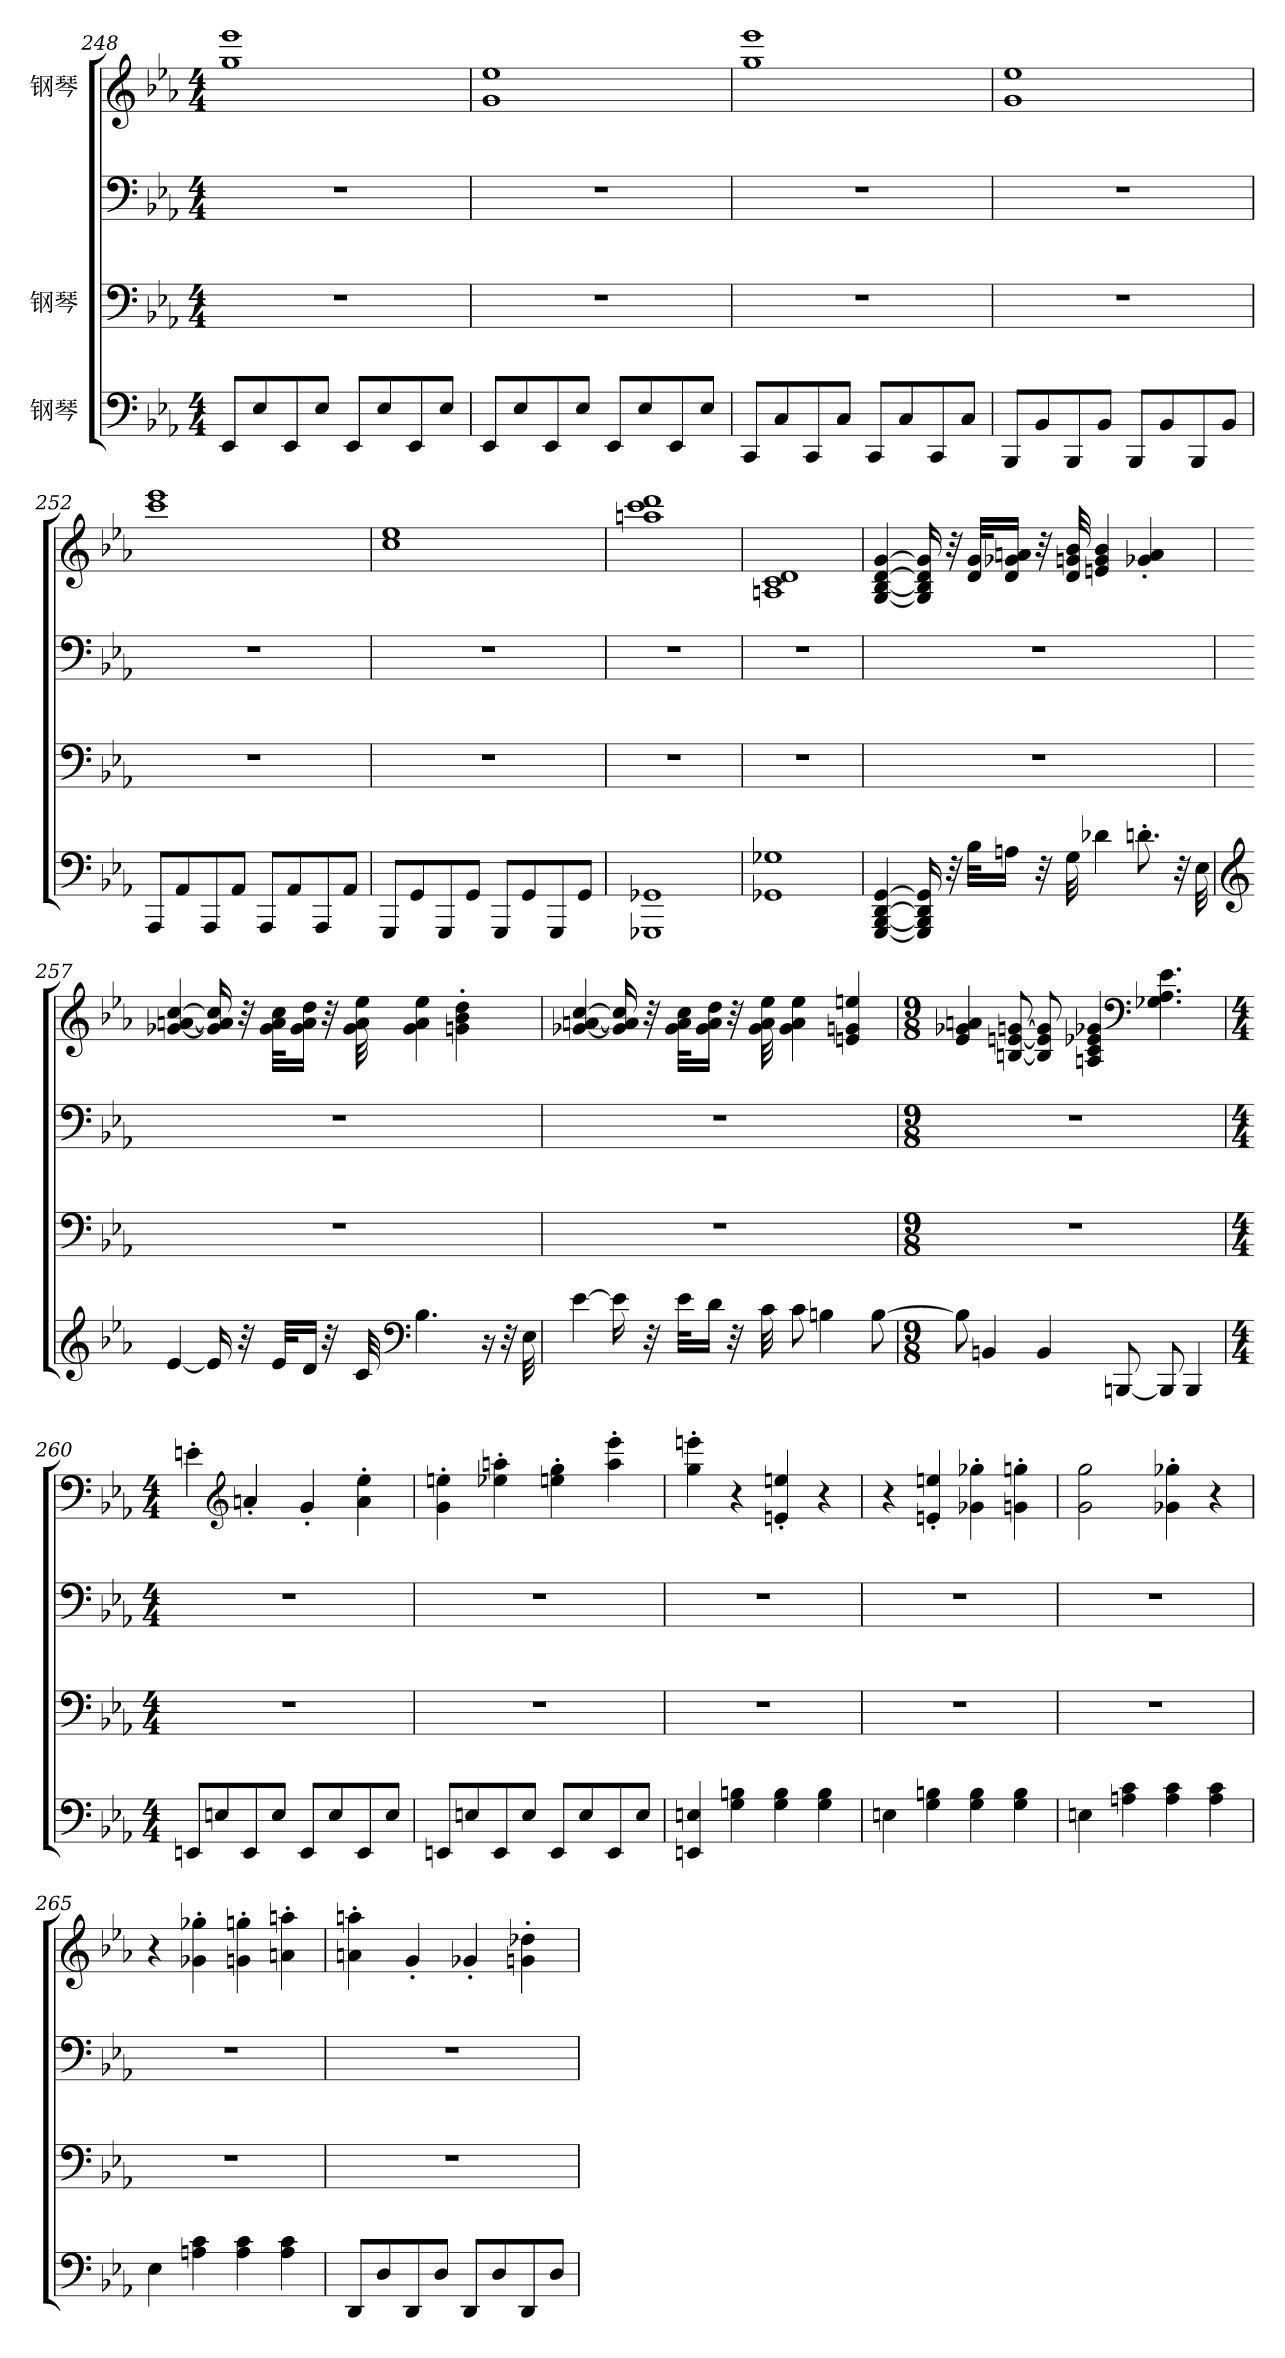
**kern	**kern	**kern	**kern
*part3	*part2	*part2	*part1
*staff4	*staff3	*staff2	*staff1
*I"钢琴	*I"钢琴	*	*I"钢琴
*clefF4	*clefF4	*clefF4	*clefG2
*k[b-e-a-]	*k[b-e-a-]	*k[b-e-a-]	*k[b-e-a-]
*M4/4	*M4/4	*M4/4	*M4/4
*MM312	*MM312	*MM312	*MM312
=248	=248	=248	=248
8EE-/L	1r	1r	1gg 1eee-
8E-/	.	.	.
8EE-/	.	.	.
8E-/J	.	.	.
8EE-/L	.	.	.
8E-/	.	.	.
8EE-/	.	.	.
8E-/J	.	.	.
!!LO:PB:g=z
=249	=249	=249	=249
8EE-/L	1r	1r	1g 1ee-
8E-/	.	.	.
8EE-/	.	.	.
8E-/J	.	.	.
8EE-/L	.	.	.
8E-/	.	.	.
8EE-/	.	.	.
8E-/J	.	.	.
=250	=250	=250	=250
8CC/L	1r	1r	1gg 1eee-
8C/	.	.	.
8CC/	.	.	.
8C/J	.	.	.
8CC/L	.	.	.
8C/	.	.	.
8CC/	.	.	.
8C/J	.	.	.
=251	=251	=251	=251
8BBB-/L	1r	1r	1g 1ee-
8BB-/	.	.	.
8BBB-/	.	.	.
8BB-/J	.	.	.
8BBB-/L	.	.	.
8BB-/	.	.	.
8BBB-/	.	.	.
8BB-/J	.	.	.
=252	=252	=252	=252
*	*	*	*MM280
8AAA-/L	1r	1r	1ccc 1eee-
8AA-/	.	.	.
8AAA-/	.	.	.
8AA-/J	.	.	.
8AAA-/L	.	.	.
8AA-/	.	.	.
8AAA-/	.	.	.
8AA-/J	.	.	.
!!LO:LB:g=z
=253	=253	=253	=253
8GGG/L	1r	1r	1cc 1ee-
8GG/	.	.	.
8GGG/	.	.	.
8GG/J	.	.	.
8GGG/L	.	.	.
8GG/	.	.	.
8GGG/	.	.	.
8GG/J	.	.	.
=254	=254	=254	=254
*	*	*	*MM192
1GGG-X 1GG-X	1r	1r	1aan 1ccc 1ddd
=255	=255	=255	=255
*	*	*	*MM104
1GG-X 1G-X	1r	1r	1An 1c 1d
=256	=256	=256	=256
*	*	*	*MM27
[4GGG/ [4BBB-/ [4DD/ [4GG/	1r	1r	[4G/ [4B-/ [4d/ [4g/
16GGG/] 16BBB-/] 16DD/] 16GG/]	.	.	16G/] 16B-/] 16d/] 16g/]
32r	.	.	32r
32B-\KLL	.	.	32d/ 32g/KLL
16An\JJ	.	.	16d/ 16g-X/ 16an/JJ
32r	.	.	32r
32G\	.	.	32d/ 32gn/ 32b-/
4d-X\	.	.	4en/ 4g/ 4b-/
8.dn'\	.	.	4g-X/' 4a/'
32r	.	.	.
32E-\	.	.	.
!!LO:LB:g=z
=257	=257	=257	=257
*clefG2	*	*	*
[4e-/	1r	1r	[4g-X/ [4an/ [4cc/
16e-/]	.	.	16g-/] 16a/] 16cc/]
32r	.	.	32r
32e-/KLL	.	.	32g-\ 32a\ 32cc\KLL
16d/JJ	.	.	16g-\ 16a\ 16dd\JJ
32r	.	.	32r
32c/	.	.	32g-\ 32a\ 32ee-\
*clefF4	*	*	*
4.B-\	.	.	4g-\ 4a\ 4ee-\
.	.	.	4gn\' 4b-\' 4dd\'
16r	.	.	.
32r	.	.	.
32E-\	.	.	.
=258	=258	=258	=258
[4e-\	1r	1r	[4g-X/ [4an/ [4cc/
16e-\]	.	.	16g-/] 16a/] 16cc/]
32r	.	.	32r
32e-\KLL	.	.	32g-\ 32a\ 32cc\KLL
16d\JJ	.	.	16g-\ 16a\ 16dd\JJ
32r	.	.	32r
32c\	.	.	32g-\ 32a\ 32ee-\
8c\	.	.	4g-\ 4a\ 4ee-\
4Bn\	.	.	.
.	.	.	4en/ 4gn/ 4een/
[8B\	.	.	.
!!LO:PB:g=z
=259	=259	=259	=259
*M9/8	*M9/8	*M9/8	*M9/8
*	*	*	*MM26
8B\]	8%9r	8%9r	4e-/ 4g-X/ 4an/
4BBn/	.	.	.
*	*	*	*MM25
.	.	.	[8Bn/ [8en/ [8gn/
4BB/	.	.	8B/] 8e/] 8g/]
*	*	*	*MM24
.	.	.	4An/ 4c/ 4e-X/ 4g-X/
[8BBBn/	.	.	.
*	*	*	*clefF4
8BBB/]	.	.	4.G-X\ 4.A\ 4.e-\
4BBB/	.	.	.
=260	=260	=260	=260
*M4/4	*M4/4	*M4/4	*M4/4
*	*	*	*MM320
8EEn/L	1r	1r	4en'\
8En/	.	.	.
*	*	*	*clefG2
8EE/	.	.	4an'/
8E/J	.	.	.
8EE/L	.	.	4g'/
8E/	.	.	.
8EE/	.	.	4a\' 4ee-\'
8E/J	.	.	.
=261	=261	=261	=261
8EEn/L	1r	1r	4g\' 4een\'
8En/	.	.	.
8EE/	.	.	4ee-X\' 4aan\'
8E/J	.	.	.
8EE/L	.	.	4een\' 4gg\'
8E/	.	.	.
8EE/	.	.	4aa\' 4eee-\'
8E/J	.	.	.
!!LO:LB:g=z
=262	=262	=262	=262
4EEn/ 4En/	1r	1r	4gg\' 4eeen\'
4G\ 4Bn\	.	.	4r
4G\ 4B\	.	.	4en/' 4een/'
4G\ 4B\	.	.	4r
=263	=263	=263	=263
4En\	1r	1r	4r
4G\ 4Bn\	.	.	4en/' 4een/'
4G\ 4B\	.	.	4g-X\' 4gg-X\'
4G\ 4B\	.	.	4gn\' 4ggn\'
=264	=264	=264	=264
4En\	1r	1r	2g\ 2gg\
4An\ 4c\	.	.	.
4A\ 4c\	.	.	4g-X\' 4gg-X\'
4A\ 4c\	.	.	4r
=265	=265	=265	=265
4E-\	1r	1r	4r
4An\ 4c\	.	.	4g-X\' 4gg-X\'
4A\ 4c\	.	.	4gn\' 4ggn\'
4A\ 4c\	.	.	4an\' 4aan\'
=266	=266	=266	=266
8DD/L	1r	1r	4an\' 4aan\'
8D/	.	.	.
8DD/	.	.	4g'/
8D/J	.	.	.
8DD/L	.	.	4g-X'/
8D/	.	.	.
8DD/	.	.	4gn\' 4dd-X\'
8D/J	.	.	.
=	=	=	=
*-	*-	*-	*-
